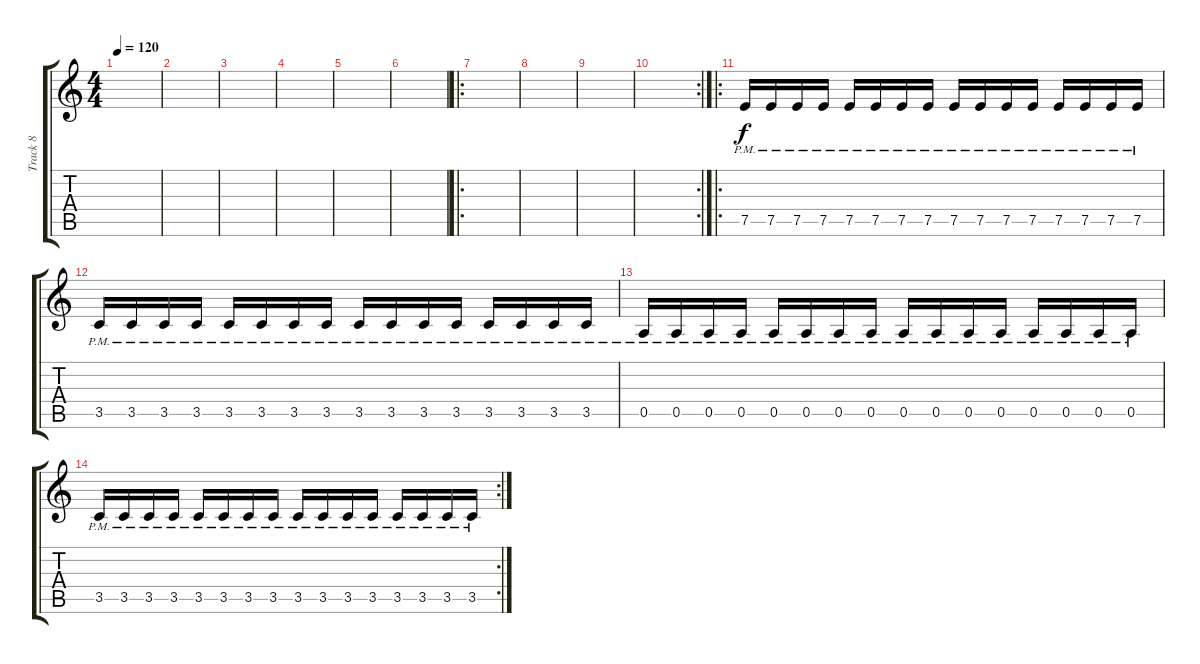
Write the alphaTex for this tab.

\track ("Track 8" "Track 8") {instrument distortionguitar}
\staff {score tabs}
\tuning (E4 B3 G3 D3 A2 E2) {hide}
\ts (4 4)
\tempo 120
\clef g2
\ks c
|
|
|
|
|
|
\ro
|
|
|
\rc 2
|
\ro
7.5{pm}.16 7.5{pm}.16 7.5{pm}.16 7.5{pm}.16 7.5{pm}.16 7.5{pm}.16 7.5{pm}.16 7.5{pm}.16 7.5{pm}.16 7.5{pm}.16 7.5{pm}.16 7.5{pm}.16 7.5{pm}.16 7.5{pm}.16 7.5{pm}.16 7.5{pm}.16 |
3.5{pm}.16 3.5{pm}.16 3.5{pm}.16 3.5{pm}.16 3.5{pm}.16 3.5{pm}.16 3.5{pm}.16 3.5{pm}.16 3.5{pm}.16 3.5{pm}.16 3.5{pm}.16 3.5{pm}.16 3.5{pm}.16 3.5{pm}.16 3.5{pm}.16 3.5{pm}.16 |
0.5{pm}.16 0.5{pm}.16 0.5{pm}.16 0.5{pm}.16 0.5{pm}.16 0.5{pm}.16 0.5{pm}.16 0.5{pm}.16 0.5{pm}.16 0.5{pm}.16 0.5{pm}.16 0.5{pm}.16 0.5{pm}.16 0.5{pm}.16 0.5{pm}.16 0.5{pm}.16 |
\rc 2
3.5{pm}.16 3.5{pm}.16 3.5{pm}.16 3.5{pm}.16 3.5{pm}.16 3.5{pm}.16 3.5{pm}.16 3.5{pm}.16 3.5{pm}.16 3.5{pm}.16 3.5{pm}.16 3.5{pm}.16 3.5{pm}.16 3.5{pm}.16 3.5{pm}.16 3.5{pm}.16
